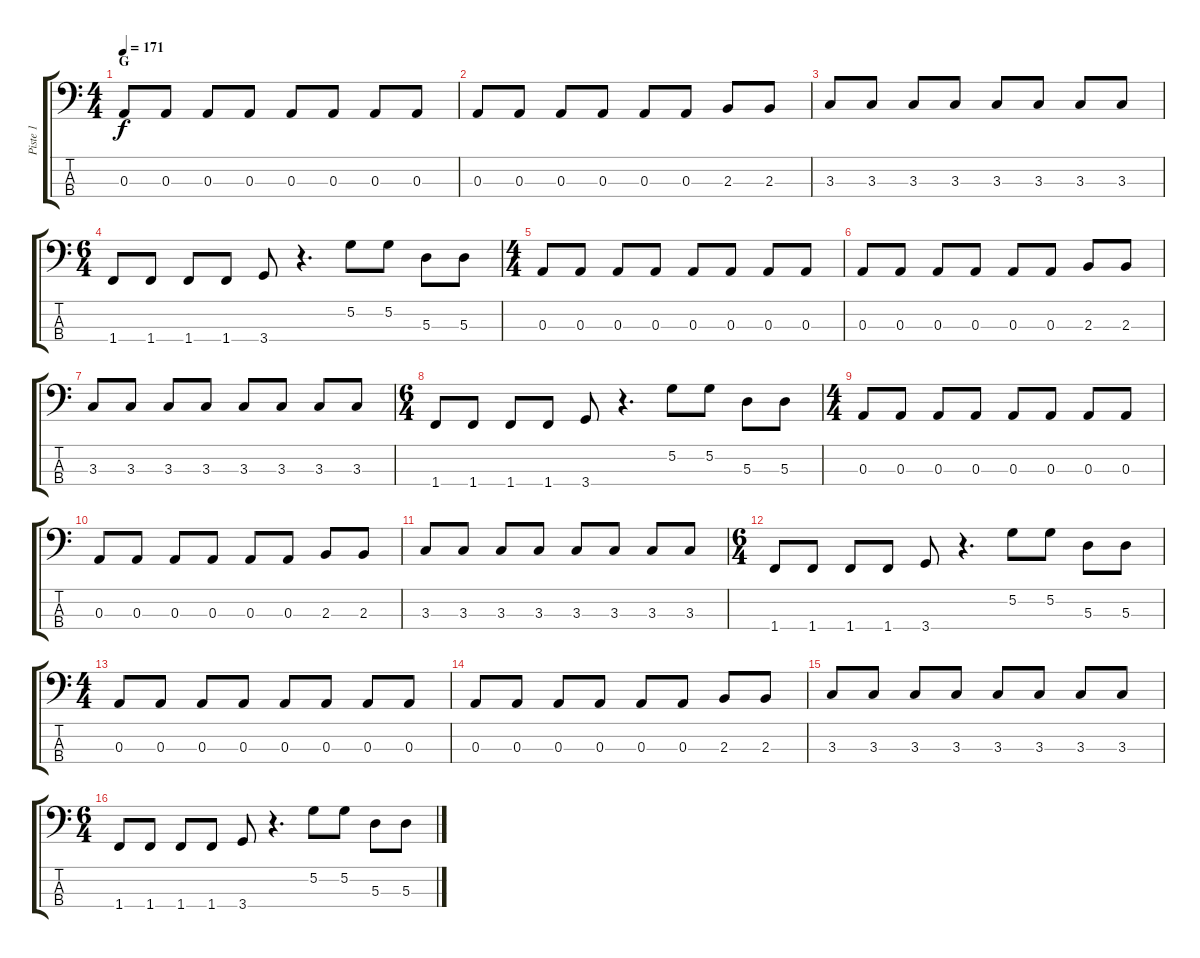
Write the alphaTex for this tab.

\track ("Piste 1" "Piste 1") {instrument synthbass1}
\staff {score tabs}
\tuning (G2 D2 A1 E1) {hide}
\ts (4 4)
\section ("" "G")
\tempo 171
\clef f4
\ks c
0.3.8{dy f} 0.3.8 0.3.8 0.3.8 0.3.8 0.3.8 0.3.8 0.3.8 |
0.3.8 0.3.8 0.3.8 0.3.8 0.3.8 0.3.8 2.3.8 2.3.8 |
3.3.8 3.3.8 3.3.8 3.3.8 3.3.8 3.3.8 3.3.8 3.3.8 |
\ts (6 4)
1.4.8 1.4.8 1.4.8 1.4.8 3.4.8 r.4{d} 5.2.8 5.2.8 5.3.8 5.3.8 |
\ts (4 4)
0.3.8 0.3.8 0.3.8 0.3.8 0.3.8 0.3.8 0.3.8 0.3.8 |
0.3.8 0.3.8 0.3.8 0.3.8 0.3.8 0.3.8 2.3.8 2.3.8 |
3.3.8 3.3.8 3.3.8 3.3.8 3.3.8 3.3.8 3.3.8 3.3.8 |
\ts (6 4)
1.4.8 1.4.8 1.4.8 1.4.8 3.4.8 r.4{d} 5.2.8 5.2.8 5.3.8 5.3.8 |
\ts (4 4)
0.3.8 0.3.8 0.3.8 0.3.8 0.3.8 0.3.8 0.3.8 0.3.8 |
0.3.8 0.3.8 0.3.8 0.3.8 0.3.8 0.3.8 2.3.8 2.3.8 |
3.3.8 3.3.8 3.3.8 3.3.8 3.3.8 3.3.8 3.3.8 3.3.8 |
\ts (6 4)
1.4.8 1.4.8 1.4.8 1.4.8 3.4.8 r.4{d} 5.2.8 5.2.8 5.3.8 5.3.8 |
\ts (4 4)
0.3.8 0.3.8 0.3.8 0.3.8 0.3.8 0.3.8 0.3.8 0.3.8 |
0.3.8 0.3.8 0.3.8 0.3.8 0.3.8 0.3.8 2.3.8 2.3.8 |
3.3.8 3.3.8 3.3.8 3.3.8 3.3.8 3.3.8 3.3.8 3.3.8 |
\ts (6 4)
1.4.8 1.4.8 1.4.8 1.4.8 3.4.8 r.4{d} 5.2.8 5.2.8 5.3.8 5.3.8
